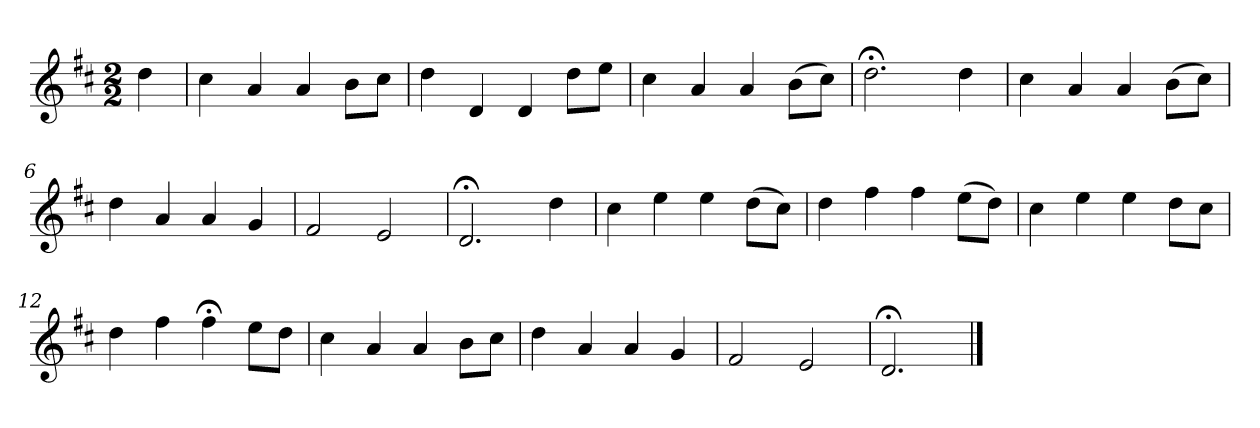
**kern
*part1
*staff1
*k[f#c#]
*D:
*M2/2
*MM120
=
4dd
=1
4cc#
4a
4a
8bL
8cc#J
=2
4dd
4d
4d
8ddL
8eeJ
=3
4cc#
4a
4a
(8bL
8cc#J)
=4
2.dd;<
4dd
=5
4cc#
4a
4a
(8bL
8cc#J)
=6
4dd
4a
4a
4g
=7
2f#
2e
=8
2.d;<
4dd
=9
4cc#
4ee
4ee
(8ddL
8cc#J)
=10
4dd
4ff#
4ff#
(8eeL
8ddJ)
=11
4cc#
4ee
4ee
8ddL
8cc#J
=12
4dd
4ff#
4ff#;<;
8eeL
8ddJ
=13
4cc#
4a
4a
8bL
8cc#J
=14
4dd
4a
4a
4g
=15
2f#
2e
=16
2.d;<
==
*-
